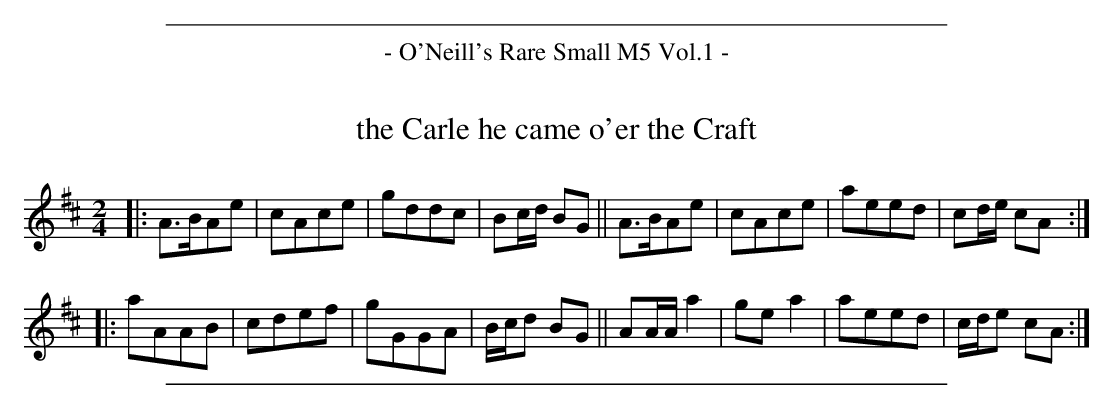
X:1
T: the Carle he came o'er the Craft
M: 2/4
L: 1/8
K: Amix
|:\
A>BAe | cAce | gddc | Bc/d/ BG ||\
A>BAe | cAce | aeed | cd/e/ cA :|
|:\
aAAB | cdef | gGGA | B/c/d BG ||\
AA/A/ a2 | ge a2 | aeed | c/d/e cA :|
